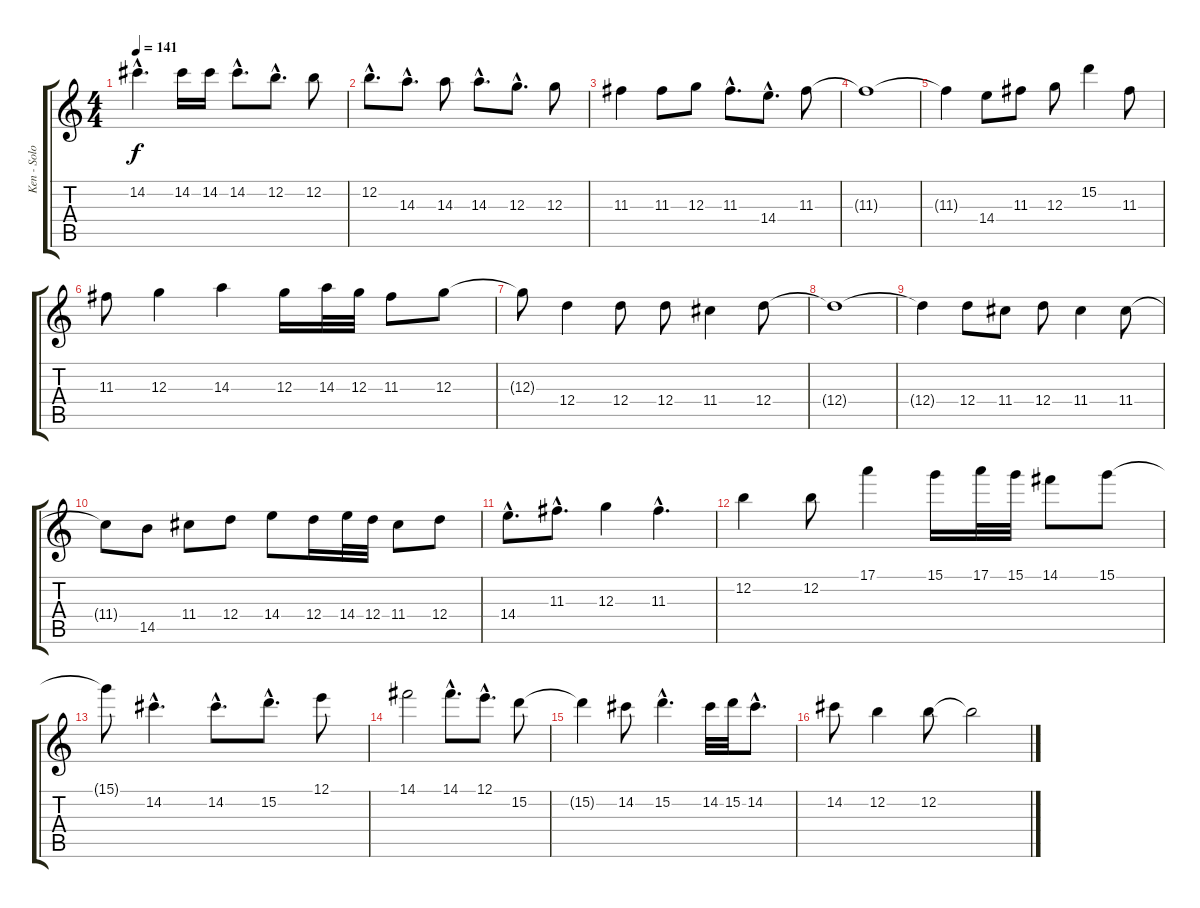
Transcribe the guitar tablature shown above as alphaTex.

\track ("Ken - Solo" "Ken - Solo") {instrument distortionguitar}
\staff {score tabs}
\tuning (E4 B3 G3 D3 A2 E2) {hide}
\ts (4 4)
\tempo 141
\clef g2
\ks c
14.2{hac t}.4{d dy f} 14.2.16 14.2.16 14.2{hac}.8{d} 12.2{hac}.8{d} 12.2.8 |
12.2{hac}.8{d} 14.3{hac}.8{d} 14.3.8 14.3{hac}.8{d} 12.3{hac}.8{d} 12.3.8 |
11.3.4 11.3.8 12.3.8 11.3{hac}.8{d} 14.4{hac}.8{d} 11.3.8 |
11.3{t}.1 |
11.3{t}.4 14.4.8 11.3.8 12.3.8 15.2.4 11.3.8 |
11.3.8 12.3.4 14.3.4 12.3.16 14.3.32 12.3.32 11.3.8 12.3.8 |
12.3{t}.8 12.4.4 12.4.8 12.4.8 11.4.4 12.4.8 |
12.4{t}.1 |
12.4{t}.4 12.4.8 11.4.8 12.4.8 11.4.4 11.4.8 |
11.4{t}.8 14.5.8 11.4.8 12.4.8 14.4.8 12.4.16 14.4.32 12.4.32 11.4.8 12.4.8 |
14.4{hac}.8{d} 11.3{hac}.8{d} 12.3.4 11.3{hac}.4{d} |
12.2.4 12.2.8 17.1.4 15.1.16 17.1.32 15.1.32 14.1.8 15.1.8 |
15.1{t}.8 14.2{hac}.4{d} 14.2{hac}.8{d} 15.2{hac}.8{d} 12.1.8 |
14.1.2 14.1{hac}.8{d} 12.1{hac}.8{d} 15.2.8 |
15.2{t}.4 14.2.8 15.2{hac}.4{d} 14.2.32 15.2.32 14.2{hac}.8{d} |
14.2.8 12.2.4 12.2.8 12.2{t}.2
